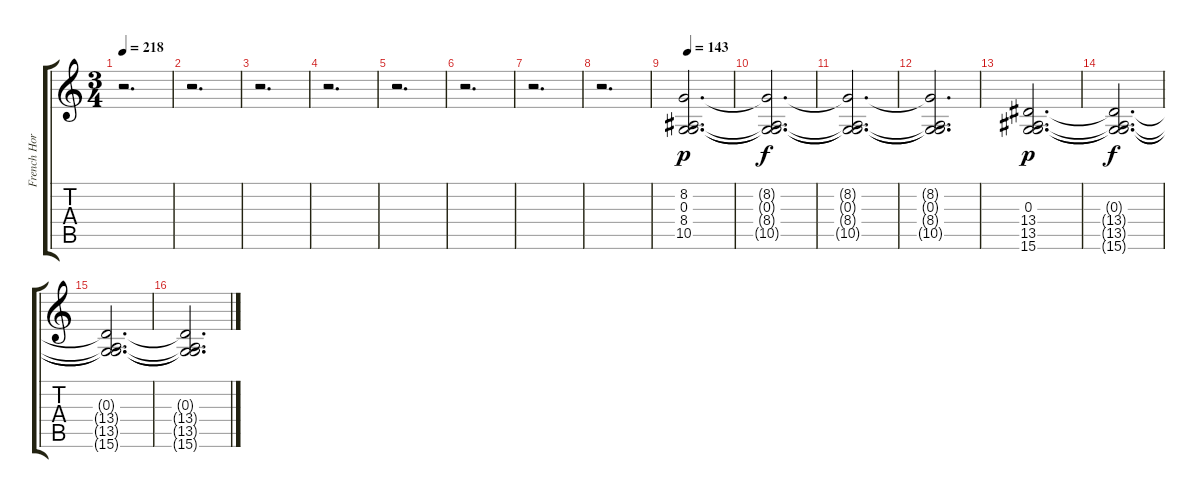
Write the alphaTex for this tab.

\track ("French Horn." "French Hor") {instrument frenchhorn}
\staff {score tabs}
\tuning (E4 B3 G3 D3 A2 E2) {hide}
\ts (3 4)
\tempo 218
\clef g2
\ks c
r.2{d dy f} |
r.2{d} |
r.2{d} |
r.2{d} |
r.2{d} |
r.2{d} |
r.2{d} |
r.2{d} |
\tempo 143
(8.2 0.3 8.4 10.5).2{d dy p} |
(8.2{t} 0.3{t} 8.4{t} 10.5{t}).2{d dy f} |
(8.2{t} 0.3{t} 8.4{t} 10.5{t}).2{d} |
(8.2{t} 0.3{t} 8.4{t} 10.5{t}).2{d} |
(0.3 13.4 13.5 15.6).2{d dy p} |
(0.3{t} 13.4{t} 13.5{t} 15.6{t}).2{d dy f} |
(0.3{t} 13.4{t} 13.5{t} 15.6{t}).2{d} |
(0.3{t} 13.4{t} 13.5{t} 15.6{t}).2{d}
